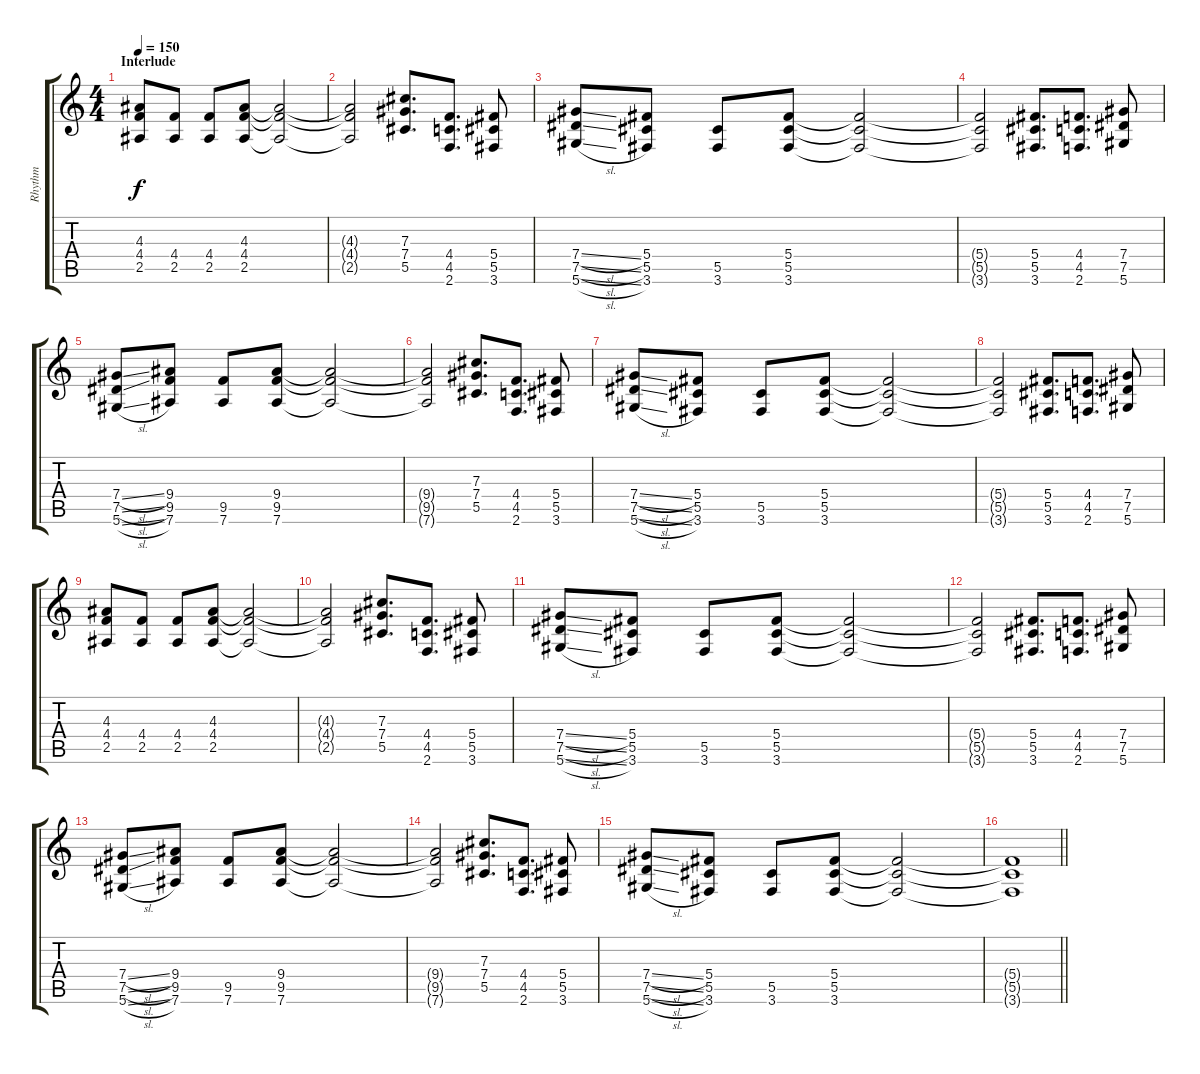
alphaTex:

\track ("Rhythm" "Rhythm") {instrument overdrivenguitar}
\staff {score tabs}
\tuning (Eb4 Bb3 Gb3 Db3 Ab2 Eb2) {hide}
\ts (4 4)
\section ("" "Interlude")
\tempo 150
\clef g2
\ks c
(4.3 4.4 2.5).8{dy f} (4.4 2.5).8 (4.4 2.5).8 (4.3 4.4 2.5).8 (4.3{t} 4.4{t} 2.5{t}).2 |
(4.3{t} 4.4{t} 2.5{t}).2 (7.3 7.4 5.5).8{d} (4.4 4.5 2.6).8{d} (5.4 5.5 3.6).8 |
(7.4{sl} 7.5{sl} 5.6{sl}).8 (5.4 5.5 3.6).8 (5.5 3.6).8 (5.4 5.5 3.6).8 (5.4{t} 5.5{t} 3.6{t}).2 |
(5.4{t} 5.5{t} 3.6{t}).2 (5.4 5.5 3.6).8{d} (4.4 4.5 2.6).8{d} (7.4 7.5 5.6).8 |
(7.4{sl} 7.5{sl} 5.6{sl}).8 (9.4 9.5 7.6).8 (9.5 7.6).8 (9.4 9.5 7.6).8 (9.4{t} 9.5{t} 7.6{t}).2 |
(9.4{t} 9.5{t} 7.6{t}).2 (7.3 7.4 5.5).8{d} (4.4 4.5 2.6).8{d} (5.4 5.5 3.6).8 |
(7.4{sl} 7.5{sl} 5.6{sl}).8 (5.4 5.5 3.6).8 (5.5 3.6).8 (5.4 5.5 3.6).8 (5.4{t} 5.5{t} 3.6{t}).2 |
(5.4{t} 5.5{t} 3.6{t}).2 (5.4 5.5 3.6).8{d} (4.4 4.5 2.6).8{d} (7.4 7.5 5.6).8 |
(4.3 4.4 2.5).8 (4.4 2.5).8 (4.4 2.5).8 (4.3 4.4 2.5).8 (4.3{t} 4.4{t} 2.5{t}).2 |
(4.3{t} 4.4{t} 2.5{t}).2 (7.3 7.4 5.5).8{d} (4.4 4.5 2.6).8{d} (5.4 5.5 3.6).8 |
(7.4{sl} 7.5{sl} 5.6{sl}).8 (5.4 5.5 3.6).8 (5.5 3.6).8 (5.4 5.5 3.6).8 (5.4{t} 5.5{t} 3.6{t}).2 |
(5.4{t} 5.5{t} 3.6{t}).2 (5.4 5.5 3.6).8{d} (4.4 4.5 2.6).8{d} (7.4 7.5 5.6).8 |
(7.4{sl} 7.5{sl} 5.6{sl}).8 (9.4 9.5 7.6).8 (9.5 7.6).8 (9.4 9.5 7.6).8 (9.4{t} 9.5{t} 7.6{t}).2 |
(9.4{t} 9.5{t} 7.6{t}).2 (7.3 7.4 5.5).8{d} (4.4 4.5 2.6).8{d} (5.4 5.5 3.6).8 |
(7.4{sl} 7.5{sl} 5.6{sl}).8 (5.4 5.5 3.6).8 (5.5 3.6).8 (5.4 5.5 3.6).8 (5.4{t} 5.5{t} 3.6{t}).2 |
\barLineRight lightlight
(5.4{t} 5.5{t} 3.6{t}).1
